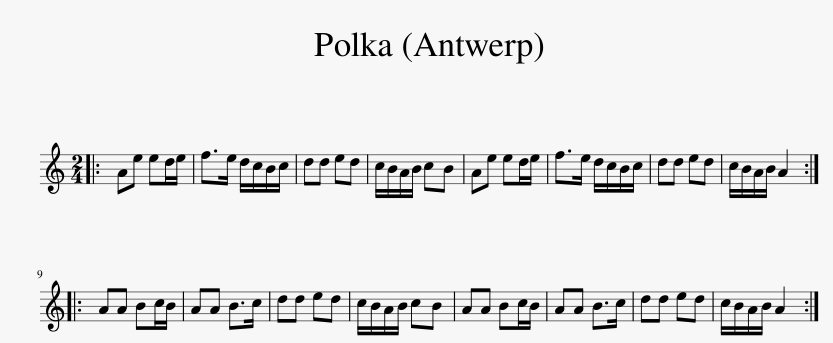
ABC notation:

X:1
L:1/8
M:2/4
I:linebreak $
K:C
V:1 treble
V:1
|: Ae ed/e/ | f>e d/c/B/c/ | dd ed | c/B/A/B/ cB | Ae ed/e/ | %5
 f>e d/c/B/c/ | dd ed | c/B/A/B/ A2 ::$ AA Bc/B/ | AA B>c | %10
 dd ed | c/B/A/B/ cB | AA Bc/B/ | AA B>c | dd ed | %15
 c/B/A/B/ A2 :| %16
